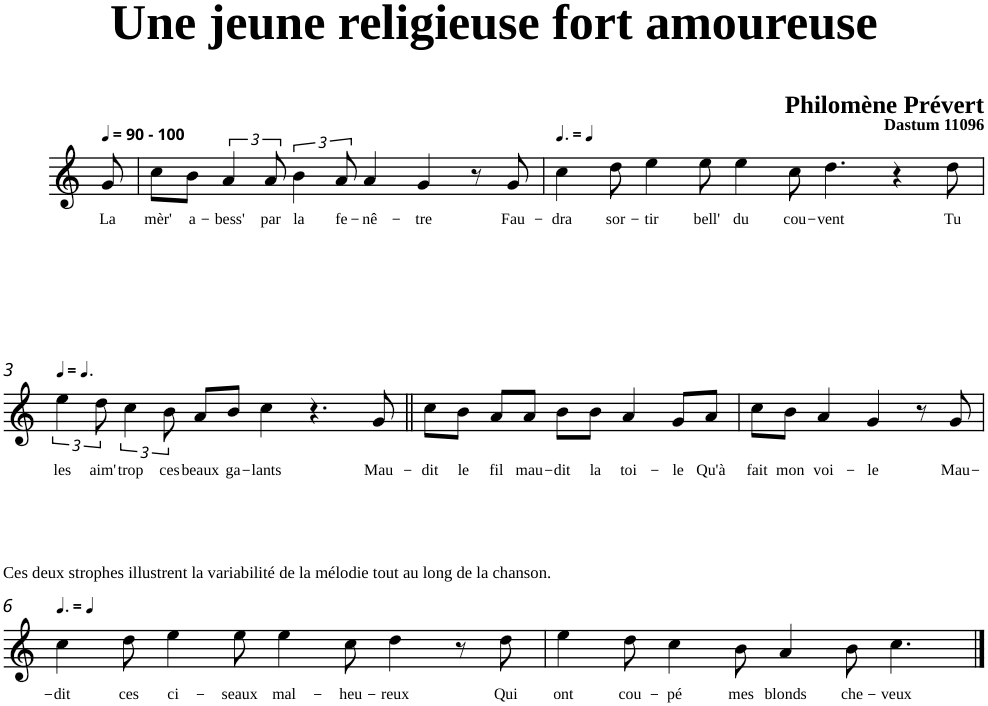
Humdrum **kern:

**kern	**text
*part1	*part1
*staff1	*staff1
*clefG2	*
*k[]	*
=	=
!LO:TX:a:B:t=- 100	!
!	!LO:LY:b
8g/	La
=1	=1
!	!LO:LY:b
8cc\L	mèr'
!	!LO:LY:b
8b\J	a-
!	!LO:LY:b
6a/	-bess'
!	!LO:LY:b
12a/	par
!	!LO:LY:b
6b\	la
!	!LO:LY:b
12a/	fe-
!	!LO:LY:b
4a/	-nê-
!	!LO:LY:b
4g/	-tre
8r	.
!	!LO:LY:b
8g/	Fau-
=2	=2
*MM60	*
!	!LO:LY:b
4cc\	-dra
!	!LO:LY:b
8dd\	sor-
!	!LO:LY:b
4ee\	-tir
!	!LO:LY:b
8ee\	bell'
!	!LO:LY:b
4ee\	du
!	!LO:LY:b
8cc\	cou-
!	!LO:LY:b
4.dd\	-vent
4r	.
!	!LO:LY:b
8dd\	Tu
!!LO:LB:g=z
=3	=3
*MM90	*
!	!LO:LY:b
6ee\	les
!	!LO:LY:b
12dd\	aim'
!	!LO:LY:b
6cc\	trop
!	!LO:LY:b
12b\	ces
!	!LO:LY:b
8a/L	beaux
!	!LO:LY:b
8b/J	ga-
!	!LO:LY:b
4cc\	-lants
4.r	.
!	!LO:LY:b
8g/	Mau-
=4||	=4||
!	!LO:LY:b
8cc\L	-dit
!	!LO:LY:b
8b\J	le
!	!LO:LY:b
8a/L	fil
!	!LO:LY:b
8a/J	mau-
!	!LO:LY:b
8b\L	-dit
!	!LO:LY:b
8b\J	la
!	!LO:LY:b
4a/	toi-
!	!LO:LY:b
8g/L	-le
!	!LO:LY:b
8a/J	Qu'à
=5	=5
!	!LO:LY:b
8cc\L	fait
!	!LO:LY:b
8b\J	mon
!	!LO:LY:b
4a/	voi-
!	!LO:LY:b
4g/	-le
8r	.
!	!LO:LY:b
8g/	Mau-
!!LO:LB:g=z
=6	=6
*MM60	*
!	!LO:LY:b
4cc\	-dit
!	!LO:LY:b
8dd\	ces
!	!LO:LY:b
4ee\	ci-
!	!LO:LY:b
8ee\	-seaux
!	!LO:LY:b
4ee\	mal-
!	!LO:LY:b
8cc\	-heu-
!	!LO:LY:b
4dd\	-reux
8r	.
!	!LO:LY:b
8dd\	Qui
=7	=7
!	!LO:LY:b
4ee\	ont
!	!LO:LY:b
8dd\	cou-
!	!LO:LY:b
4cc\	-pé
!	!LO:LY:b
8b\	mes
!	!LO:LY:b
4a/	blonds
!	!LO:LY:b
8b\	che-
!	!LO:LY:b
4.cc\	-veux
==	==
*-	*-
